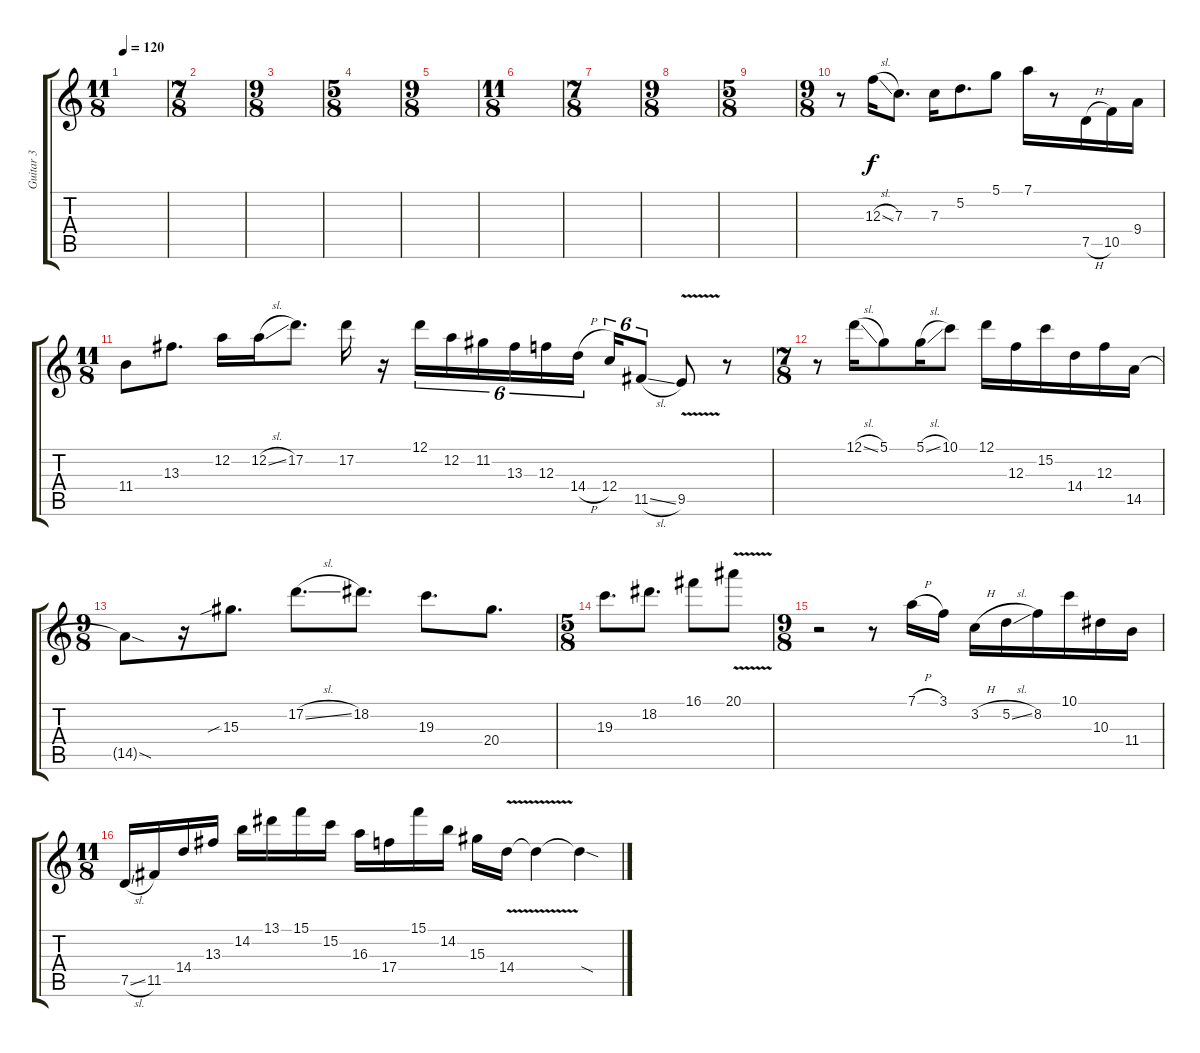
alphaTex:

\track ("Guitar 3" "Guitar 3") {instrument distortionguitar}
\staff {score tabs}
\tuning (D4 A3 F3 C3 G2 C2) {hide}
\ts (11 8)
\tempo 120
\clef g2
\ks c
|
\ts (7 8)
|
\ts (9 8)
|
\ts (5 8)
|
\ts (9 8)
|
\ts (11 8)
|
\ts (7 8)
|
\ts (9 8)
|
\ts (5 8)
|
\ts (9 8)
r.8{volume 11} 12.3{sl}.16 7.3.8{d} 7.3.16 5.2.8{d} 5.1.8 7.1.16 r.8 7.5{h}.16 10.5.16 9.4.16 |
\ts (11 8)
11.4.8 13.3.8{d} 12.2.16 12.2{sl}.16 17.2.8{d} 17.2.16 r.16 12.1.16{tu (6 4)} 12.2.16{tu (6 4)} 11.2.16{tu (6 4)} 13.3.16{tu (6 4)} 12.3.16{tu (6 4)} 14.4{h}.16{tu (6 4)} 12.4.16{tu (6 4)} 11.5{sl}.8{tu (6 4)} 9.5{v}.8 r.8 |
\ts (7 8)
r.8 12.1{sl}.16 5.1.8 5.1{sl}.16 10.1.8 12.1.16 12.3.16 15.2.16 14.4.16 12.3.16 14.5.16 |
\ts (9 8)
14.5{sod t}.8 r.16 15.3{sib}.8{d} 17.2{sl}.8{d} 18.2.8{d} 19.3.8{d} 20.4.8{d} |
\ts (5 8)
19.3.8{d} 18.2.8{d} 16.1.8 20.1{v}.8 |
\ts (9 8)
r.2 r.8 7.1{h}.16 3.1.16 3.2{h}.16 5.2{sl}.16 8.2.16 10.1.16 10.3.16 11.4.16 |
\ts (11 8)
7.5{sl}.16 11.5.16 14.4.16 13.3.16 14.2.16 13.1.16 15.1.16 15.2.16 16.3.16 17.4.16 15.1.16 14.2.16 15.3.16 14.4{v}.16 14.4{t}.4 14.4{sod t}.4
